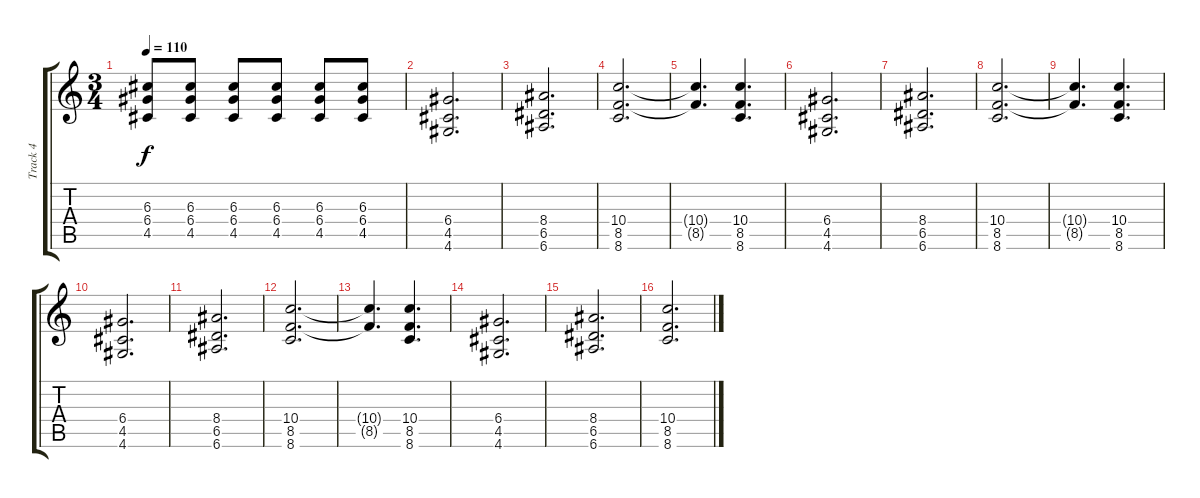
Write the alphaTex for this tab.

\track ("Track 4" "Track 4") {instrument overdrivenguitar}
\staff {score tabs}
\tuning (E4 B3 G3 D3 A2 E2) {hide}
\ts (3 4)
\tempo 110
\clef g2
\ks c
(6.3 6.4 4.5).8{dy f} (6.3 6.4 4.5).8 (6.3 6.4 4.5).8 (6.3 6.4 4.5).8 (6.3 6.4 4.5).8 (6.3 6.4 4.5).8 |
(6.4 4.5 4.6).2{d} |
(8.4 6.5 6.6).2{d} |
(10.4 8.5 8.6).2{d} |
(10.4{t} 8.5{t}).4{d} (10.4 8.5 8.6).4{d} |
(6.4 4.5 4.6).2{d} |
(8.4 6.5 6.6).2{d} |
(10.4 8.5 8.6).2{d} |
(10.4{t} 8.5{t}).4{d} (10.4 8.5 8.6).4{d} |
(6.4 4.5 4.6).2{d} |
(8.4 6.5 6.6).2{d} |
(10.4 8.5 8.6).2{d} |
(10.4{t} 8.5{t}).4{d} (10.4 8.5 8.6).4{d} |
(6.4 4.5 4.6).2{d} |
(8.4 6.5 6.6).2{d} |
(10.4 8.5 8.6).2{d}
